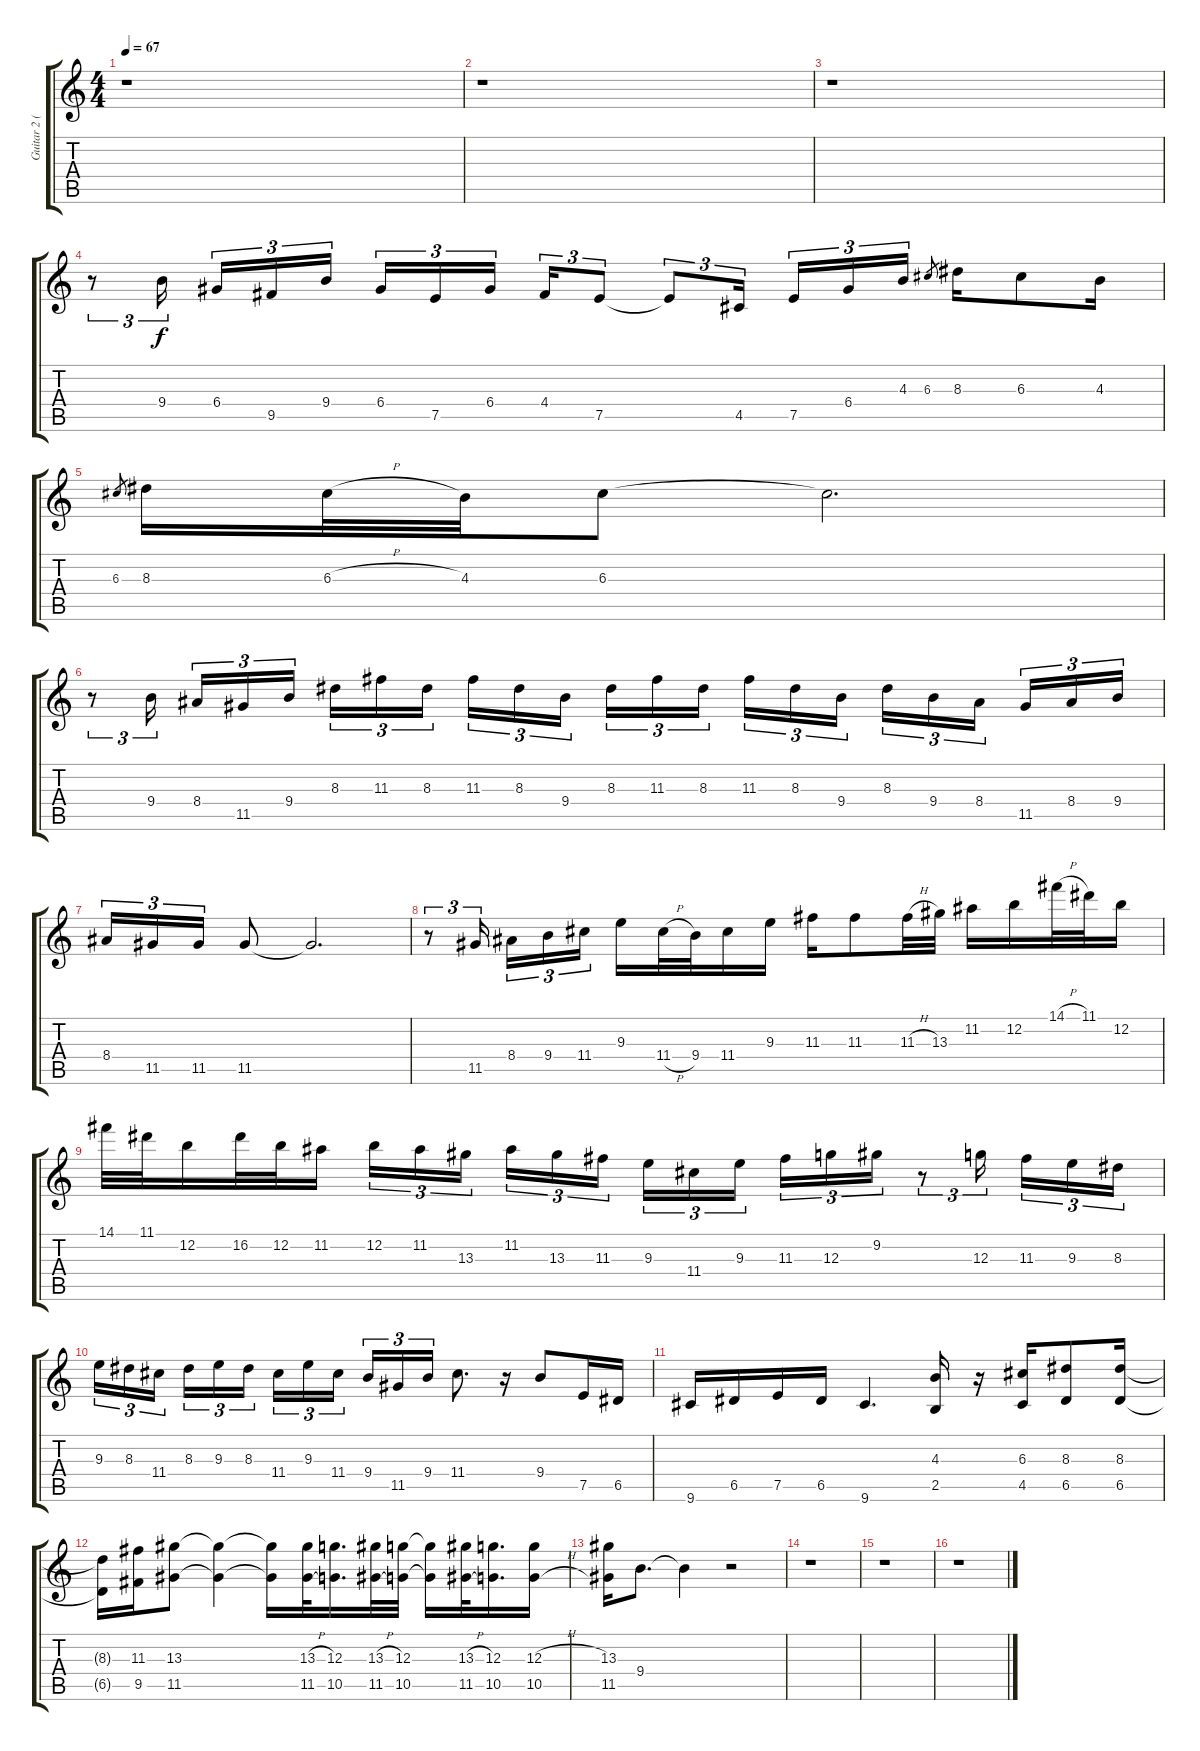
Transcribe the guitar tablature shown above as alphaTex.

\track ("Guitar 2 (Lead)" "Guitar 2 (") {instrument distortionguitar}
\staff {score tabs}
\tuning (E4 B3 G3 D3 A2 E2) {hide}
\ts (4 4)
\tempo 67
\clef g2
\ks c
r.1{dy f} |
r.1 |
r.1 |
r.8{tu (3 2)} 9.4.16{tu (3 2) beam splitsecondary} 6.4.16{tu (3 2)} 9.5.16{tu (3 2)} 9.4.16{tu (3 2)} 6.4.16{tu (3 2)} 7.5.16{tu (3 2)} 6.4.16{tu (3 2) beam splitsecondary} 4.4.16{tu (3 2)} 7.5.8{tu (3 2)} 7.5{t}.8{tu (3 2)} 4.5.16{tu (3 2) beam splitsecondary} 7.5.16{tu (3 2)} 6.4.16{tu (3 2)} 4.3.16{tu (3 2)} 6.3.8{gr} 8.3.16 6.3.8 4.3.16 |
6.3.8{gr} 8.3.16 6.3{h}.32 4.3.32 6.3.8 6.3{t}.2{d} |
r.8{tu (3 2)} 9.4.16{tu (3 2) beam splitsecondary} 8.4.16{tu (3 2)} 11.5.16{tu (3 2)} 9.4.16{tu (3 2)} 8.3.16{tu (3 2)} 11.3.16{tu (3 2)} 8.3.16{tu (3 2) beam splitsecondary} 11.3.16{tu (3 2)} 8.3.16{tu (3 2)} 9.4.16{tu (3 2)} 8.3.16{tu (3 2)} 11.3.16{tu (3 2)} 8.3.16{tu (3 2) beam splitsecondary} 11.3.16{tu (3 2)} 8.3.16{tu (3 2)} 9.4.16{tu (3 2)} 8.3.16{tu (3 2)} 9.4.16{tu (3 2)} 8.4.16{tu (3 2) beam splitsecondary} 11.5.16{tu (3 2)} 8.4.16{tu (3 2)} 9.4.16{tu (3 2)} |
8.4.16{tu (3 2)} 11.5.16{tu (3 2)} 11.5.16{tu (3 2)} 11.5.8 11.5{t}.2{d} |
r.8{tu (3 2)} 11.5.16{tu (3 2) beam splitsecondary} 8.4.16{tu (3 2)} 9.4.16{tu (3 2)} 11.4.16{tu (3 2)} 9.3.16 11.4{h}.32 9.4.32 11.4.16 9.3.16 11.3.16 11.3.8 11.3{h}.32 13.3.32 11.2.16 12.2.16 14.1{h}.32 11.1.32 12.2.16 |
14.1.32 11.1.32 12.2.16 16.2.32 12.2.32 11.2.16 12.2.16{tu (3 2)} 11.2.16{tu (3 2)} 13.3.16{tu (3 2) beam splitsecondary} 11.2.16{tu (3 2)} 13.3.16{tu (3 2)} 11.3.16{tu (3 2)} 9.3.16{tu (3 2)} 11.4.16{tu (3 2)} 9.3.16{tu (3 2) beam splitsecondary} 11.3.16{tu (3 2)} 12.3.16{tu (3 2)} 9.2.16{tu (3 2)} r.8{tu (3 2)} 12.3.16{tu (3 2) beam splitsecondary} 11.3.16{tu (3 2)} 9.3.16{tu (3 2)} 8.3.16{tu (3 2)} |
9.3.16{tu (3 2)} 8.3.16{tu (3 2)} 11.4.16{tu (3 2) beam splitsecondary} 8.3.16{tu (3 2)} 9.3.16{tu (3 2)} 8.3.16{tu (3 2)} 11.4.16{tu (3 2)} 9.3.16{tu (3 2)} 11.4.16{tu (3 2) beam splitsecondary} 9.4.16{tu (3 2)} 11.5.16{tu (3 2)} 9.4.16{tu (3 2)} 11.4.8{d} r.16 9.4.8 7.5.16 6.5.16 |
9.6.16 6.5.16 7.5.16 6.5.16 9.6.4{d} (4.3 2.5).16 r.16 (6.3 4.5).16 (8.3 6.5).8 (8.3 6.5).16 |
(8.3{t} 6.5{t}).16 (11.3 9.5).16 (13.3 11.5).8 (13.3{t} 11.5{t}).4 (13.3{t} 11.5{t}).16 (13.3{h} 11.5{h}).32 (12.3 10.5).16{d} (13.3{h} 11.5{h}).32 (12.3 10.5).32 (12.3{t} 10.5{t}).16 (13.3{h} 11.5{h}).32 (12.3 10.5).16{d} (12.3{h} 10.5{h}).16 |
(13.3 11.5).16 9.4.8{d} 9.4{t}.4 r.2 |
r.1 |
r.1 |
r.1
